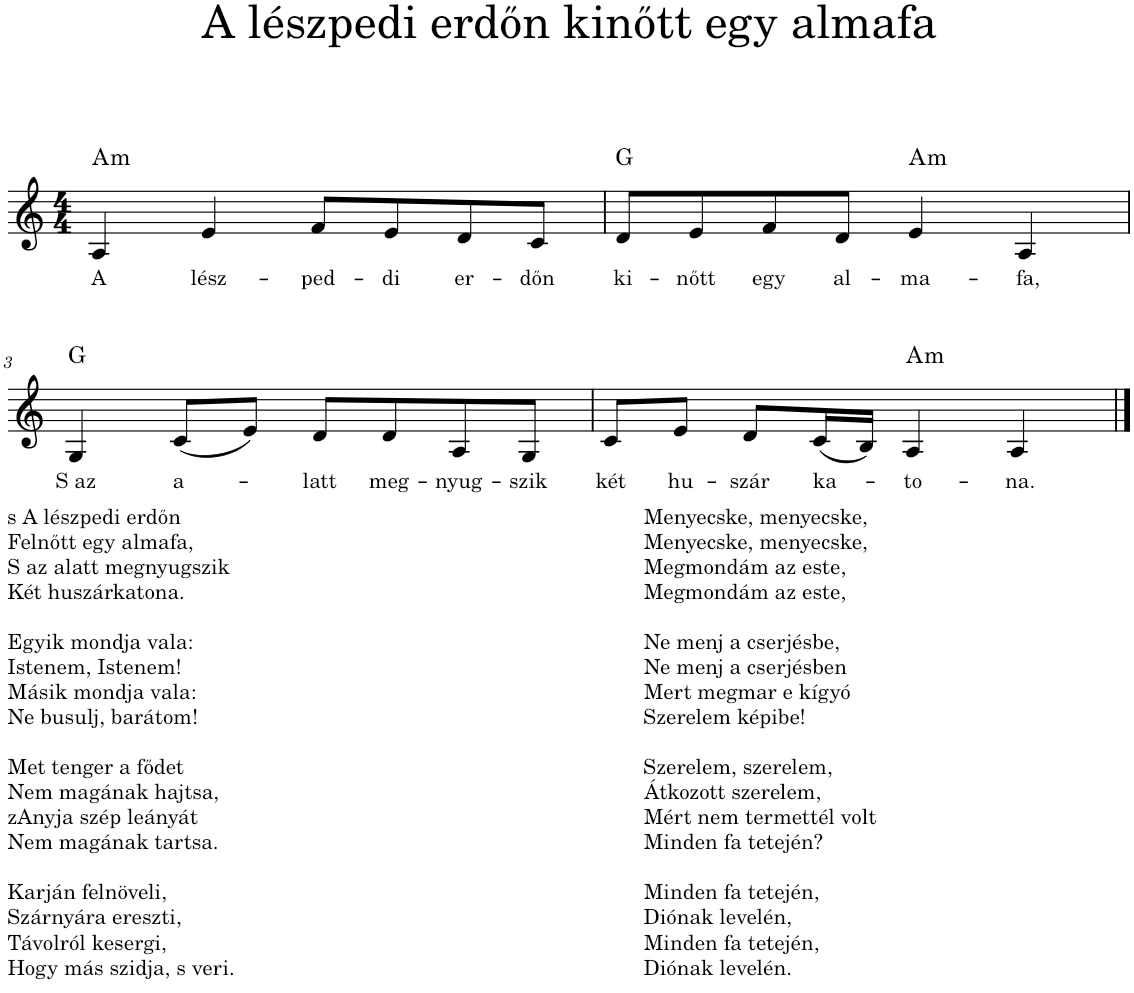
**kern	**text	**harte
*part1	*part1	*part1
*staff1	*staff1	*
*I"Piano	*	*
*I'Pno	*	*
*clefG2	*	*
*k[]	*	*
*M4/4	*	*
=1	=1	=1
!	!LO:LY:b	!LO:H:kt=m
4A/	A	A:min
!	!LO:LY:b	!
4e/	lész-	.
!	!LO:LY:b	!
8f/L	-ped-	.
!	!LO:LY:b	!
8e/	-di	.
!	!LO:LY:b	!
8d/	er-	.
!	!LO:LY:b	!
8c/J	-dőn	.
=2	=2	=2
!	!LO:LY:b	!LO:H:kt=N.C.
8d/L	ki-	N
!	!LO:LY:b	!
8e/	-nőtt	.
!	!LO:LY:b	!
8f/	egy	.
!	!LO:LY:b	!
8d/J	al-	.
!	!LO:LY:b	!LO:H:kt=m
4e/	-ma-	A:min
!	!LO:LY:b	!
4A/	-fa,	.
!!LO:LB:g=z
=3	=3	=3
!	!LO:LY:b	!LO:H:kt=N.C.
4G/	S az	N
!	!LO:LY:b	!
(8c/L	a-	.
8e/J)	.	.
!	!LO:LY:b	!
8d/L	-latt	.
!	!LO:LY:b	!
8d/	meg-	.
!	!LO:LY:b	!
8A/	-nyug-	.
!	!LO:LY:b	!
8G/J	-szik	.
=4	=4	=4
!	!LO:LY:b	!
8c/L	két	.
!	!LO:LY:b	!
8e/J	hu-	.
!	!LO:LY:b	!
8d/L	-szár	.
!	!LO:LY:b	!
(16c/L	ka-	.
16B/JJ)	.	.
!	!LO:LY:b	!LO:H:kt=m
4A/	-to-	A:min
!	!LO:LY:b	!
4A/	-na.	.
==	==	==
*-	*-	*-
